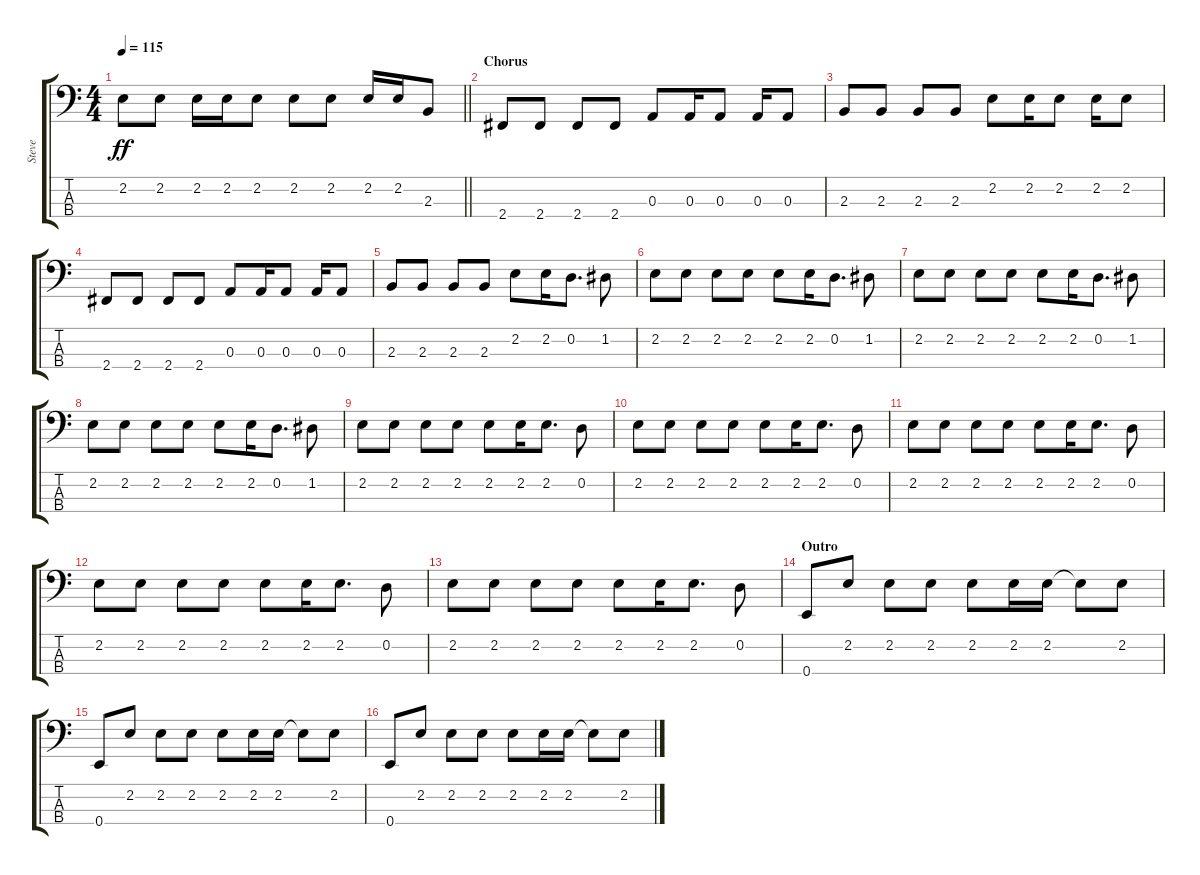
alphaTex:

\track ("Steve" "Steve") {instrument electricbasspick}
\staff {score tabs}
\tuning (G2 D2 A1 E1) {hide}
\ts (4 4)
\tempo 115
\clef f4
\barLineRight lightlight
\ks c
2.2.8{dy ff} 2.2.8 2.2.16 2.2.16 2.2.8 2.2.8 2.2.8 2.2.16 2.2.16 2.3.8 |
\section ("" "Chorus")
2.4.8 2.4.8 2.4.8 2.4.8 0.3.8 0.3.16 0.3.8 0.3.16 0.3.8 |
2.3.8 2.3.8 2.3.8 2.3.8 2.2.8 2.2.16 2.2.8 2.2.16 2.2.8 |
2.4.8 2.4.8 2.4.8 2.4.8 0.3.8 0.3.16 0.3.8 0.3.16 0.3.8 |
2.3.8 2.3.8 2.3.8 2.3.8 2.2.8 2.2.16 0.2.8{d} 1.2.8 |
2.2.8 2.2.8 2.2.8 2.2.8 2.2.8 2.2.16 0.2.8{d} 1.2.8 |
2.2.8 2.2.8 2.2.8 2.2.8 2.2.8 2.2.16 0.2.8{d} 1.2.8 |
2.2.8 2.2.8 2.2.8 2.2.8 2.2.8 2.2.16 0.2.8{d} 1.2.8 |
2.2.8 2.2.8 2.2.8 2.2.8 2.2.8 2.2.16 2.2.8{d} 0.2.8 |
2.2.8 2.2.8 2.2.8 2.2.8 2.2.8 2.2.16 2.2.8{d} 0.2.8 |
2.2.8 2.2.8 2.2.8 2.2.8 2.2.8 2.2.16 2.2.8{d} 0.2.8 |
2.2.8 2.2.8 2.2.8 2.2.8 2.2.8 2.2.16 2.2.8{d} 0.2.8 |
2.2.8 2.2.8 2.2.8 2.2.8 2.2.8 2.2.16 2.2.8{d} 0.2.8 |
\section ("" "Outro")
0.4.8 2.2.8 2.2.8 2.2.8 2.2.8 2.2.16 2.2.16 2.2{t}.8 2.2.8 |
0.4.8 2.2.8 2.2.8 2.2.8 2.2.8 2.2.16 2.2.16 2.2{t}.8 2.2.8 |
0.4.8 2.2.8 2.2.8 2.2.8 2.2.8 2.2.16 2.2.16 2.2{t}.8 2.2.8
